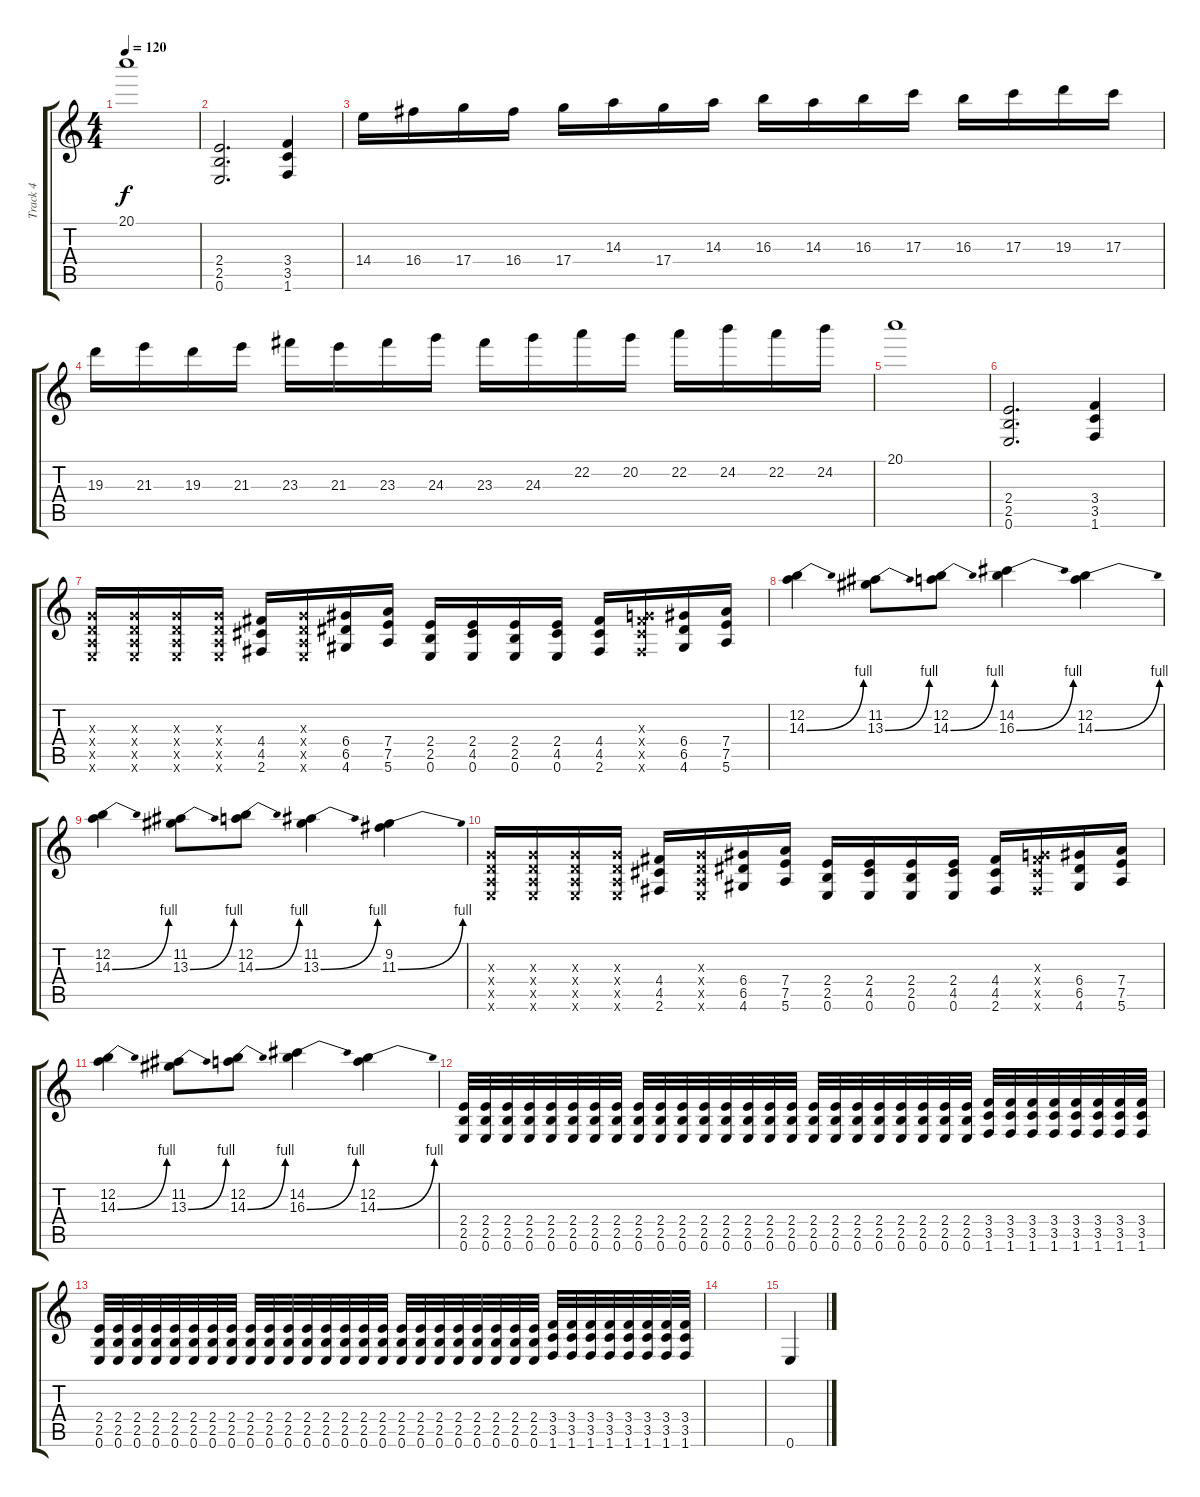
\track ("Track 4" "Track 4") {instrument overdrivenguitar}
\staff {score tabs}
\tuning (E4 B3 G3 D3 A2 E2) {hide}
\ts (4 4)
\tempo 120
\clef g2
\ks c
20.1.1{dy f} |
(2.4 2.5 0.6).2{d} (3.4 3.5 1.6).4 |
14.4.16 16.4.16 17.4.16 16.4.16 17.4.16 14.3.16 17.4.16 14.3.16 16.3.16 14.3.16 16.3.16 17.3.16 16.3.16 17.3.16 19.3.16 17.3.16 |
19.3.16 21.3.16 19.3.16 21.3.16 23.3.16 21.3.16 23.3.16 24.3.16 23.3.16 24.3.16 22.2.16 20.2.16 22.2.16 24.2.16 22.2.16 24.2.16 |
20.1.1 |
(2.4 2.5 0.6).2{d} (3.4 3.5 1.6).4 |
(0.3{x} 0.4{x} 0.5{x} 0.6{x}).16 (0.3{x} 0.4{x} 0.5{x} 0.6{x}).16 (0.3{x} 0.4{x} 0.5{x} 0.6{x}).16 (0.3{x} 0.4{x} 0.5{x} 0.6{x}).16 (4.4 4.5 2.6).16 (0.3{x} 0.4{x} 0.5{x} 0.6{x}).16 (6.4 6.5 4.6).16 (7.4 7.5 5.6).16 (2.4 2.5 0.6).16 (2.4 4.5 0.6).16 (2.4 2.5 0.6).16 (2.4 4.5 0.6).16 (4.4 4.5 2.6).16 (0.3{x} 4.4{x} 4.5{x} 2.6{x}).16 (6.4 6.5 4.6).16 (7.4 7.5 5.6).16 |
(12.2 14.3{be (bend 0 0 60 4)}).4 (11.2 13.3{be (bend 0 0 60 4)}).8 (12.2 14.3{be (bend 0 0 60 4)}).8 (14.2 16.3{be (bend 0 0 60 4)}).4 (12.2 14.3{be (bend 0 0 60 4)}).4 |
(12.2 14.3{be (bend 0 0 60 4)}).4 (11.2 13.3{be (bend 0 0 60 4)}).8 (12.2 14.3{be (bend 0 0 60 4)}).8 (11.2 13.3{be (bend 0 0 60 4)}).4 (9.2 11.3{be (bend 0 0 60 4)}).4 |
(0.3{x} 0.4{x} 0.5{x} 0.6{x}).16 (0.3{x} 0.4{x} 0.5{x} 0.6{x}).16 (0.3{x} 0.4{x} 0.5{x} 0.6{x}).16 (0.3{x} 0.4{x} 0.5{x} 0.6{x}).16 (4.4 4.5 2.6).16 (0.3{x} 0.4{x} 0.5{x} 0.6{x}).16 (6.4 6.5 4.6).16 (7.4 7.5 5.6).16 (2.4 2.5 0.6).16 (2.4 4.5 0.6).16 (2.4 2.5 0.6).16 (2.4 4.5 0.6).16 (4.4 4.5 2.6).16 (0.3{x} 4.4{x} 4.5{x} 2.6{x}).16 (6.4 6.5 4.6).16 (7.4 7.5 5.6).16 |
(12.2 14.3{be (bend 0 0 60 4)}).4 (11.2 13.3{be (bend 0 0 60 4)}).8 (12.2 14.3{be (bend 0 0 60 4)}).8 (14.2 16.3{be (bend 0 0 60 4)}).4 (12.2 14.3{be (bend 0 0 60 4)}).4 |
(2.4 2.5 0.6).32 (2.4 2.5 0.6).32 (2.4 2.5 0.6).32 (2.4 2.5 0.6).32 (2.4 2.5 0.6).32 (2.4 2.5 0.6).32 (2.4 2.5 0.6).32 (2.4 2.5 0.6).32 (2.4 2.5 0.6).32 (2.4 2.5 0.6).32 (2.4 2.5 0.6).32 (2.4 2.5 0.6).32 (2.4 2.5 0.6).32 (2.4 2.5 0.6).32 (2.4 2.5 0.6).32 (2.4 2.5 0.6).32 (2.4 2.5 0.6).32 (2.4 2.5 0.6).32 (2.4 2.5 0.6).32 (2.4 2.5 0.6).32 (2.4 2.5 0.6).32 (2.4 2.5 0.6).32 (2.4 2.5 0.6).32 (2.4 2.5 0.6).32 (3.4 3.5 1.6).32 (3.4 3.5 1.6).32 (3.4 3.5 1.6).32 (3.4 3.5 1.6).32 (3.4 3.5 1.6).32 (3.4 3.5 1.6).32 (3.4 3.5 1.6).32 (3.4 3.5 1.6).32 |
(2.4 2.5 0.6).32 (2.4 2.5 0.6).32 (2.4 2.5 0.6).32 (2.4 2.5 0.6).32 (2.4 2.5 0.6).32 (2.4 2.5 0.6).32 (2.4 2.5 0.6).32 (2.4 2.5 0.6).32 (2.4 2.5 0.6).32 (2.4 2.5 0.6).32 (2.4 2.5 0.6).32 (2.4 2.5 0.6).32 (2.4 2.5 0.6).32 (2.4 2.5 0.6).32 (2.4 2.5 0.6).32 (2.4 2.5 0.6).32 (2.4 2.5 0.6).32 (2.4 2.5 0.6).32 (2.4 2.5 0.6).32 (2.4 2.5 0.6).32 (2.4 2.5 0.6).32 (2.4 2.5 0.6).32 (2.4 2.5 0.6).32 (2.4 2.5 0.6).32 (3.4 3.5 1.6).32 (3.4 3.5 1.6).32 (3.4 3.5 1.6).32 (3.4 3.5 1.6).32 (3.4 3.5 1.6).32 (3.4 3.5 1.6).32 (3.4 3.5 1.6).32 (3.4 3.5 1.6).32 |
|
0.6.4
